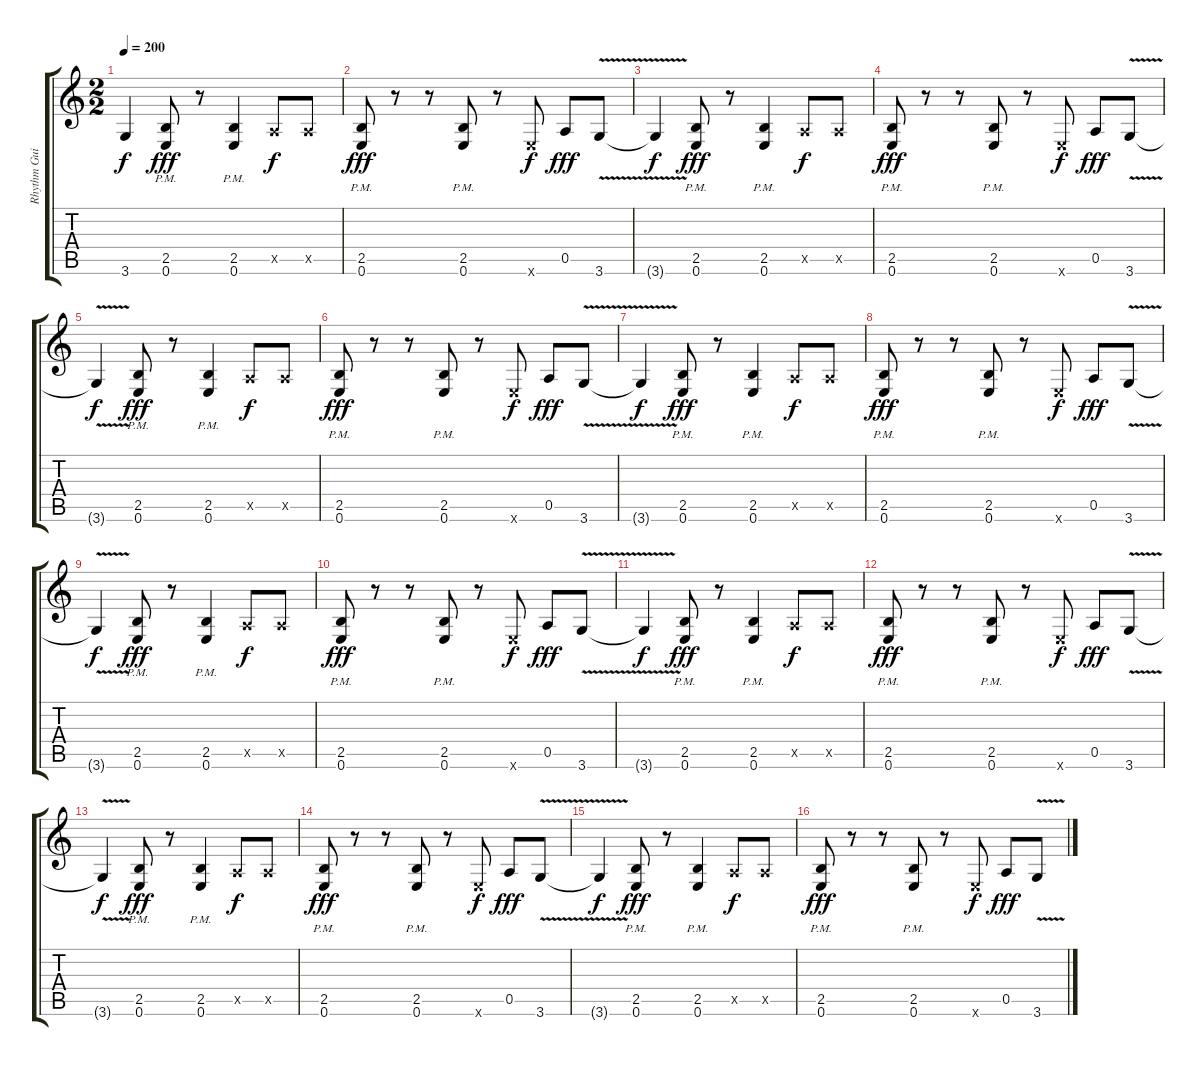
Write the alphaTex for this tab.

\track ("Rhythm Guitar 1" "Rhythm Gui") {instrument distortionguitar}
\staff {score tabs}
\tuning (E4 B3 G3 D3 A2 E2) {hide}
\ts (2 2)
\tempo 200
\clef g2
\ks c
3.6{t}.4{dy f} (2.5{pm} 0.6{pm}).8{dy fff} r.8 (2.5{pm} 0.6{pm}).4 0.5{x}.8{dy f} 0.5{x}.8 |
(2.5{pm} 0.6{pm}).8{dy fff} r.8 r.8 (2.5{pm} 0.6{pm}).8 r.8 0.6{x}.8{dy f} 0.5.8{dy fff} 3.6{v}.8 |
3.6{t}.4{dy f} (2.5{pm} 0.6{pm}).8{dy fff} r.8 (2.5{pm} 0.6{pm}).4 0.5{x}.8{dy f} 0.5{x}.8 |
(2.5{pm} 0.6{pm}).8{dy fff} r.8 r.8 (2.5{pm} 0.6{pm}).8 r.8 0.6{x}.8{dy f} 0.5.8{dy fff} 3.6{v}.8 |
3.6{t}.4{dy f} (2.5{pm} 0.6{pm}).8{dy fff} r.8 (2.5{pm} 0.6{pm}).4 0.5{x}.8{dy f} 0.5{x}.8 |
(2.5{pm} 0.6{pm}).8{dy fff} r.8 r.8 (2.5{pm} 0.6{pm}).8 r.8 0.6{x}.8{dy f} 0.5.8{dy fff} 3.6{v}.8 |
3.6{t}.4{dy f} (2.5{pm} 0.6{pm}).8{dy fff} r.8 (2.5{pm} 0.6{pm}).4 0.5{x}.8{dy f} 0.5{x}.8 |
(2.5{pm} 0.6{pm}).8{dy fff} r.8 r.8 (2.5{pm} 0.6{pm}).8 r.8 0.6{x}.8{dy f} 0.5.8{dy fff} 3.6{v}.8 |
3.6{t}.4{dy f} (2.5{pm} 0.6{pm}).8{dy fff} r.8 (2.5{pm} 0.6{pm}).4 0.5{x}.8{dy f} 0.5{x}.8 |
(2.5{pm} 0.6{pm}).8{dy fff} r.8 r.8 (2.5{pm} 0.6{pm}).8 r.8 0.6{x}.8{dy f} 0.5.8{dy fff} 3.6{v}.8 |
3.6{t}.4{dy f} (2.5{pm} 0.6{pm}).8{dy fff} r.8 (2.5{pm} 0.6{pm}).4 0.5{x}.8{dy f} 0.5{x}.8 |
(2.5{pm} 0.6{pm}).8{dy fff} r.8 r.8 (2.5{pm} 0.6{pm}).8 r.8 0.6{x}.8{dy f} 0.5.8{dy fff} 3.6{v}.8 |
3.6{t}.4{dy f} (2.5{pm} 0.6{pm}).8{dy fff} r.8 (2.5{pm} 0.6{pm}).4 0.5{x}.8{dy f} 0.5{x}.8 |
(2.5{pm} 0.6{pm}).8{dy fff} r.8 r.8 (2.5{pm} 0.6{pm}).8 r.8 0.6{x}.8{dy f} 0.5.8{dy fff} 3.6{v}.8 |
3.6{t}.4{dy f} (2.5{pm} 0.6{pm}).8{dy fff} r.8 (2.5{pm} 0.6{pm}).4 0.5{x}.8{dy f} 0.5{x}.8 |
(2.5{pm} 0.6{pm}).8{dy fff} r.8 r.8 (2.5{pm} 0.6{pm}).8 r.8 0.6{x}.8{dy f} 0.5.8{dy fff} 3.6{v}.8
